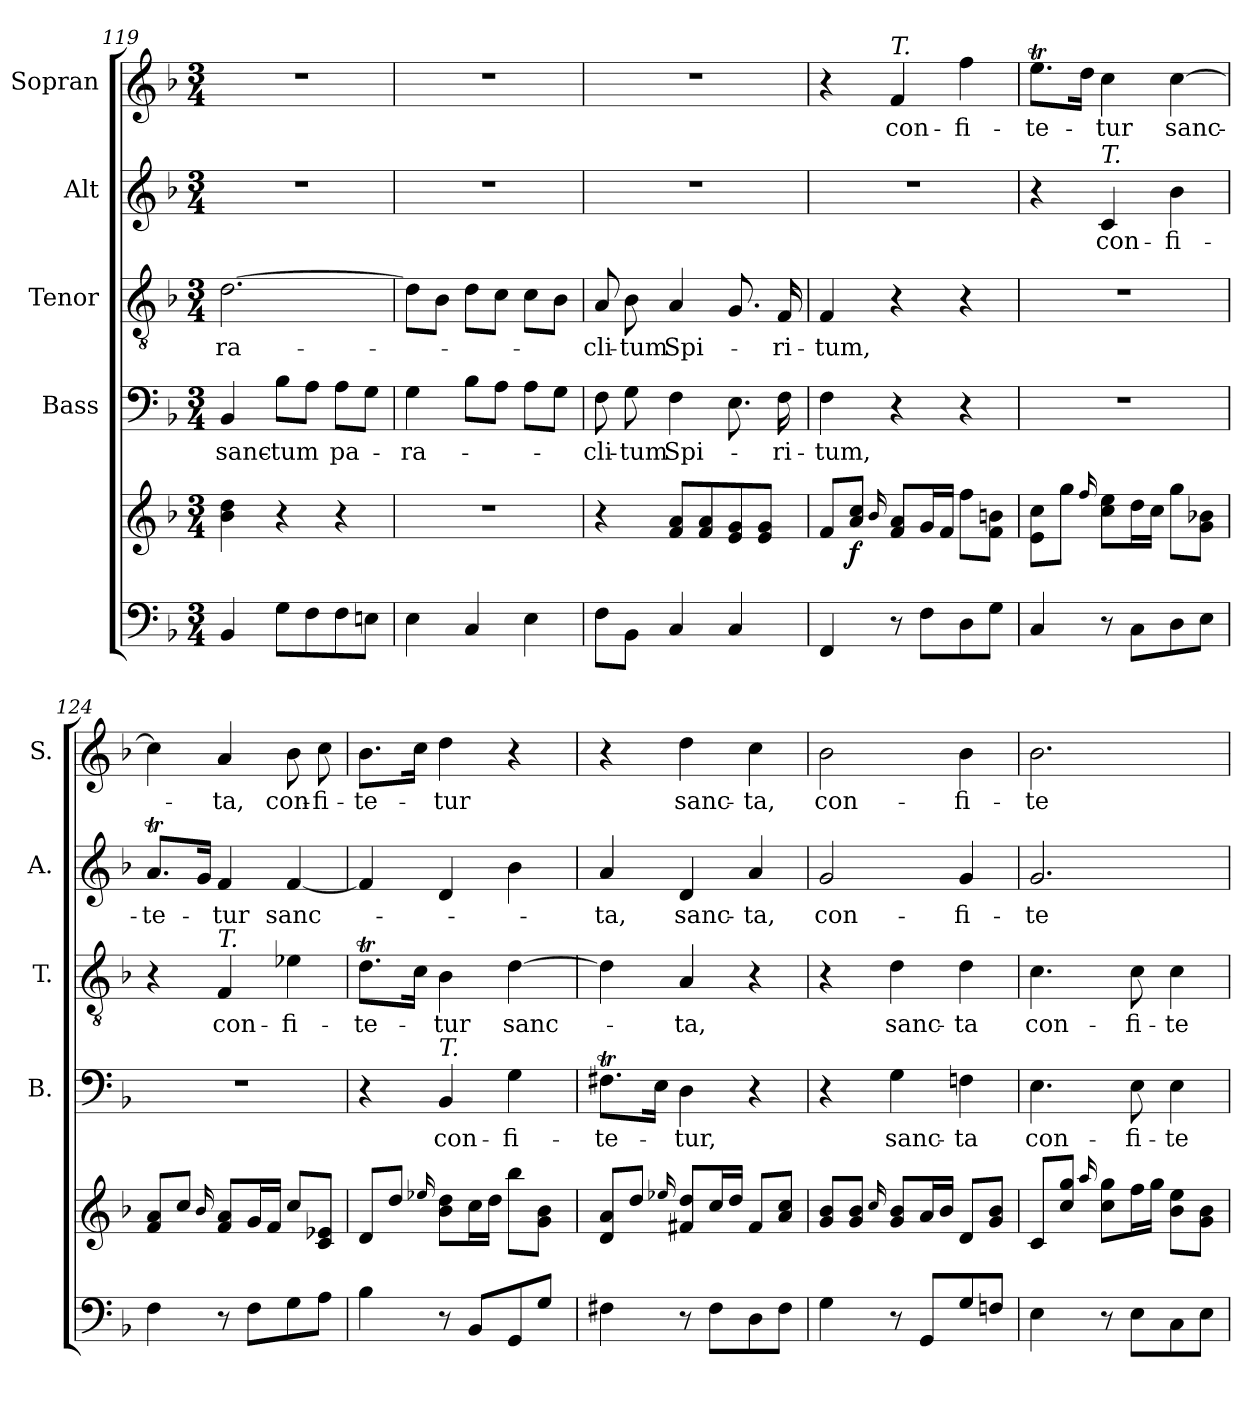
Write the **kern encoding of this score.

**kern	**kern	**dynam	**kern	**text	**kern	**text	**kern	**text	**kern	**text
*part5	*part5	*part5	*part4	*part4	*part3	*part3	*part2	*part2	*part1	*part1
*staff6	*staff5	*staff5/6	*staff4	*staff4	*staff3	*staff3	*staff2	*staff2	*staff1	*staff1
*	*	*	*I"Bass	*	*I"Tenor	*	*I"Alt	*	*I"Sopran	*
*	*	*	*I'B.	*	*I'T.	*	*I'A.	*	*I'S.	*
*clefF4	*clefG2	*	*clefF4	*	*clefGv2	*	*clefG2	*	*clefG2	*
*k[b-]	*k[b-]	*	*k[b-]	*	*k[b-]	*	*k[b-]	*	*k[b-]	*
*F:	*F:	*	*F:	*	*F:	*	*F:	*	*F:	*
*M3/4	*M3/4	*	*M3/4	*	*M3/4	*	*M3/4	*	*M3/4	*
=119	=119	=119	=119	=119	=119	=119	=119	=119	=119	=119
!	!	!	!	!LO:LY:b	!	!LO:LY:b	!	!	!	!
4BB-/	4b-\ 4dd\	.	4BB-/	sanc-	[2.d\	-ra-	2.r	.	2.r	.
!	!	!	!	!LO:LY:b	!	!	!	!	!	!
8G\L	4r	.	8B-\L	-tum	.	.	.	.	.	.
8F\	.	.	8A\J	.	.	.	.	.	.	.
!	!	!	!	!LO:LY:b	!	!	!	!	!	!
8F\	4r	.	8A\L	pa-	.	.	.	.	.	.
8En\J	.	.	8G\J	.	.	.	.	.	.	.
!!LO:LB:g=z
=120	=120	=120	=120	=120	=120	=120	=120	=120	=120	=120
!	!	!	!	!LO:LY:b	!	!	!	!	!	!
4E\	2.r	.	4G\	-ra-	8d\L]	.	2.r	.	2.r	.
.	.	.	.	.	8B-\J	.	.	.	.	.
4C/	.	.	8B-\L	.	8d\L	.	.	.	.	.
.	.	.	8A\J	.	8c\J	.	.	.	.	.
4E\	.	.	8A\L	.	8c\L	.	.	.	.	.
.	.	.	8G\J	.	8B-\J	.	.	.	.	.
=121	=121	=121	=121	=121	=121	=121	=121	=121	=121	=121
!	!	!	!	!LO:LY:b	!	!LO:LY:b	!	!	!	!
8F\L	4r	.	8F\	-cli-	8A/	-cli-	2.r	.	2.r	.
!	!	!	!	!LO:LY:b	!	!LO:LY:b	!	!	!	!
8BB-\J	.	.	8G\	-tum	8B-\	-tum	.	.	.	.
!	!	!	!	!LO:LY:b	!	!LO:LY:b	!	!	!	!
4C/	8f/ 8a/L	.	4F\	Spi-	4A/	Spi-	.	.	.	.
.	8f/ 8a/	.	.	.	.	.	.	.	.	.
4C/	8e/ 8g/	.	8.E\	.	8.G/	.	.	.	.	.
.	8e/ 8g/J	.	.	.	.	.	.	.	.	.
!	!	!	!	!LO:LY:b	!	!LO:LY:b	!	!	!	!
.	.	.	16F\	-ri-	16F/	-ri-	.	.	.	.
=122	=122	=122	=122	=122	=122	=122	=122	=122	=122	=122
!	!	!	!	!LO:LY:b	!	!LO:LY:b	!	!	!	!
4FF/	8f/L	.	4F\	-tum,	4F/	-tum,	2.r	.	4r	.
!	!	!LO:DY:b	!	!	!	!	!	!	!	!
.	8a/ 8cc/J	f	.	.	.	.	.	.	.	.
.	16qqb-/	.	.	.	.	.	.	.	.	.
!	!	!	!	!	!	!	!	!	!LO:TX:a:i:t=T.	!
!	!	!	!	!	!	!	!	!	!	!LO:LY:b
8r	8f/ 8a/L	.	4r	.	4r	.	.	.	4f/	con-
8F\L	16g/L	.	.	.	.	.	.	.	.	.
.	16f/JJ	.	.	.	.	.	.	.	.	.
!	!	!	!	!	!	!	!	!	!	!LO:LY:b
8D\	8ff\L	.	4r	.	4r	.	.	.	4ff\	-fi-
8G\J	8f\ 8bn\J	.	.	.	.	.	.	.	.	.
=123	=123	=123	=123	=123	=123	=123	=123	=123	=123	=123
!	!	!	!	!	!	!	!	!	!	!LO:LY:b
4C/	8e\ 8cc\L	.	2.r	.	2.r	.	4r	.	8.eet\L	-te-
.	8gg\J	.	.	.	.	.	.	.	.	.
.	.	.	.	.	.	.	.	.	16dd\Jk	.
.	16qqff/	.	.	.	.	.	.	.	.	.
!	!	!	!	!	!	!	!LO:TX:a:i:t=T.	!	!	!
!	!	!	!	!	!	!	!	!LO:LY:b	!	!LO:LY:b
8r	8cc\ 8ee\L	.	.	.	.	.	4c/	con-	4cc\	-tur
8C\L	16dd\L	.	.	.	.	.	.	.	.	.
.	16cc\JJ	.	.	.	.	.	.	.	.	.
!	!	!	!	!	!	!	!	!LO:LY:b	!	!LO:LY:b
8D\	8gg\L	.	.	.	.	.	4b-\	-fi-	[4cc\	sanc-
8E\J	8g\ 8b-X\J	.	.	.	.	.	.	.	.	.
=124	=124	=124	=124	=124	=124	=124	=124	=124	=124	=124
!	!	!	!	!	!	!	!	!LO:LY:b	!	!
4F\	8f/ 8a/L	.	2.r	.	4r	.	8.at/L	-te-	4cc\]	.
.	8cc/J	.	.	.	.	.	.	.	.	.
.	.	.	.	.	.	.	16g/Jk	.	.	.
.	16qqb-/	.	.	.	.	.	.	.	.	.
!	!	!	!	!	!LO:TX:a:i:t=T.	!	!	!	!	!
!	!	!	!	!	!	!LO:LY:b	!	!LO:LY:b	!	!LO:LY:b
8r	8f/ 8a/L	.	.	.	4F/	con-	4f/	-tur	4a/	-ta,
8F\L	16g/L	.	.	.	.	.	.	.	.	.
.	16f/JJ	.	.	.	.	.	.	.	.	.
!	!	!	!	!	!	!LO:LY:b	!	!LO:LY:b	!	!LO:LY:b
8G\	8cc/L	.	.	.	4e-X\	-fi-	[4f/	sanc-	8b-\	con-
!	!	!	!	!	!	!	!	!	!	!LO:LY:b
8A\J	8c/ 8e-X/J	.	.	.	.	.	.	.	8cc\	-fi-
!!LO:PB:g=z
=125	=125	=125	=125	=125	=125	=125	=125	=125	=125	=125
!	!	!	!	!	!	!LO:LY:b	!	!	!	!LO:LY:b
4B-\	8d/L	.	4r	.	8.dT\L	-te-	4f/]	.	8.b-\L	-te-
.	8dd/J	.	.	.	.	.	.	.	.	.
.	.	.	.	.	16c\Jk	.	.	.	16cc\Jk	.
.	16qqee-X/	.	.	.	.	.	.	.	.	.
!	!	!	!LO:TX:a:i:t=T.	!	!	!	!	!	!	!
!	!	!	!	!LO:LY:b	!	!LO:LY:b	!	!	!	!LO:LY:b
8r	8b-\ 8dd\L	.	4BB-/	con-	4B-\	-tur	4d/	.	4dd\	-tur
8BB-/L	16cc\L	.	.	.	.	.	.	.	.	.
.	16dd\JJ	.	.	.	.	.	.	.	.	.
!	!	!	!	!LO:LY:b	!	!LO:LY:b	!	!	!	!
8GG/	8bb-\L	.	4G\	-fi-	[4d\	sanc-	4b-\	.	4r	.
8G/J	8g\ 8b-\J	.	.	.	.	.	.	.	.	.
=126	=126	=126	=126	=126	=126	=126	=126	=126	=126	=126
!	!	!	!	!LO:LY:b	!	!	!	!LO:LY:b	!	!
4F#X\	8d/ 8a/L	.	8.F#Xt\L	-te-	4d\]	.	4a/	-ta,	4r	.
.	8dd/J	.	.	.	.	.	.	.	.	.
.	.	.	16E\Jk	.	.	.	.	.	.	.
.	16qqee-X/	.	.	.	.	.	.	.	.	.
!	!	!	!	!LO:LY:b	!	!LO:LY:b	!	!LO:LY:b	!	!LO:LY:b
8r	8f#X/ 8dd/L	.	4D\	-tur,	4A/	-ta,	4d/	sanc-	4dd\	sanc-
8F#\L	16cc/L	.	.	.	.	.	.	.	.	.
.	16dd/JJ	.	.	.	.	.	.	.	.	.
!	!	!	!	!	!	!	!	!LO:LY:b	!	!LO:LY:b
8D\	8f#/L	.	4r	.	4r	.	4a/	-ta,	4cc\	-ta,
8F#\J	8a/ 8cc/J	.	.	.	.	.	.	.	.	.
=127	=127	=127	=127	=127	=127	=127	=127	=127	=127	=127
!	!	!	!	!	!	!	!	!LO:LY:b	!	!LO:LY:b
4G\	8g/ 8b-/L	.	4r	.	4r	.	2g/	con-	2b-\	con-
.	8g/ 8b-/J	.	.	.	.	.	.	.	.	.
.	16qqcc/	.	.	.	.	.	.	.	.	.
!	!	!	!	!LO:LY:b	!	!LO:LY:b	!	!	!	!
8r	8g/ 8b-/L	.	4G\	sanc-	4d\	sanc-	.	.	.	.
8GG/L	16a/L	.	.	.	.	.	.	.	.	.
.	16b-/JJ	.	.	.	.	.	.	.	.	.
!	!	!	!	!LO:LY:b	!	!LO:LY:b	!	!LO:LY:b	!	!LO:LY:b
8G/	8d/L	.	4Fn\	-ta	4d\	-ta	4g/	-fi-	4b-\	-fi-
8Fn/J	8g/ 8b-/J	.	.	.	.	.	.	.	.	.
=128	=128	=128	=128	=128	=128	=128	=128	=128	=128	=128
!	!	!	!	!LO:LY:b	!	!LO:LY:b	!	!LO:LY:b	!	!LO:LY:b
4E\	8c/L	.	4.E\	con-	4.c\	con-	2.g/	-te-	2.b-\	-te-
.	8cc/ 8gg/J	.	.	.	.	.	.	.	.	.
.	16qqaa/	.	.	.	.	.	.	.	.	.
8r	8cc\ 8gg\L	.	.	.	.	.	.	.	.	.
!	!	!	!	!LO:LY:b	!	!LO:LY:b	!	!	!	!
8E\L	16ff\L	.	8E\	-fi-	8c\	-fi-	.	.	.	.
.	16gg\JJ	.	.	.	.	.	.	.	.	.
!	!	!	!	!LO:LY:b	!	!LO:LY:b	!	!	!	!
8C\	8b-\ 8ee\L	.	4E\	-te-	4c\	-te-	.	.	.	.
8E\J	8g\ 8b-\J	.	.	.	.	.	.	.	.	.
=	=	=	=	=	=	=	=	=	=	=
*-	*-	*-	*-	*-	*-	*-	*-	*-	*-	*-
